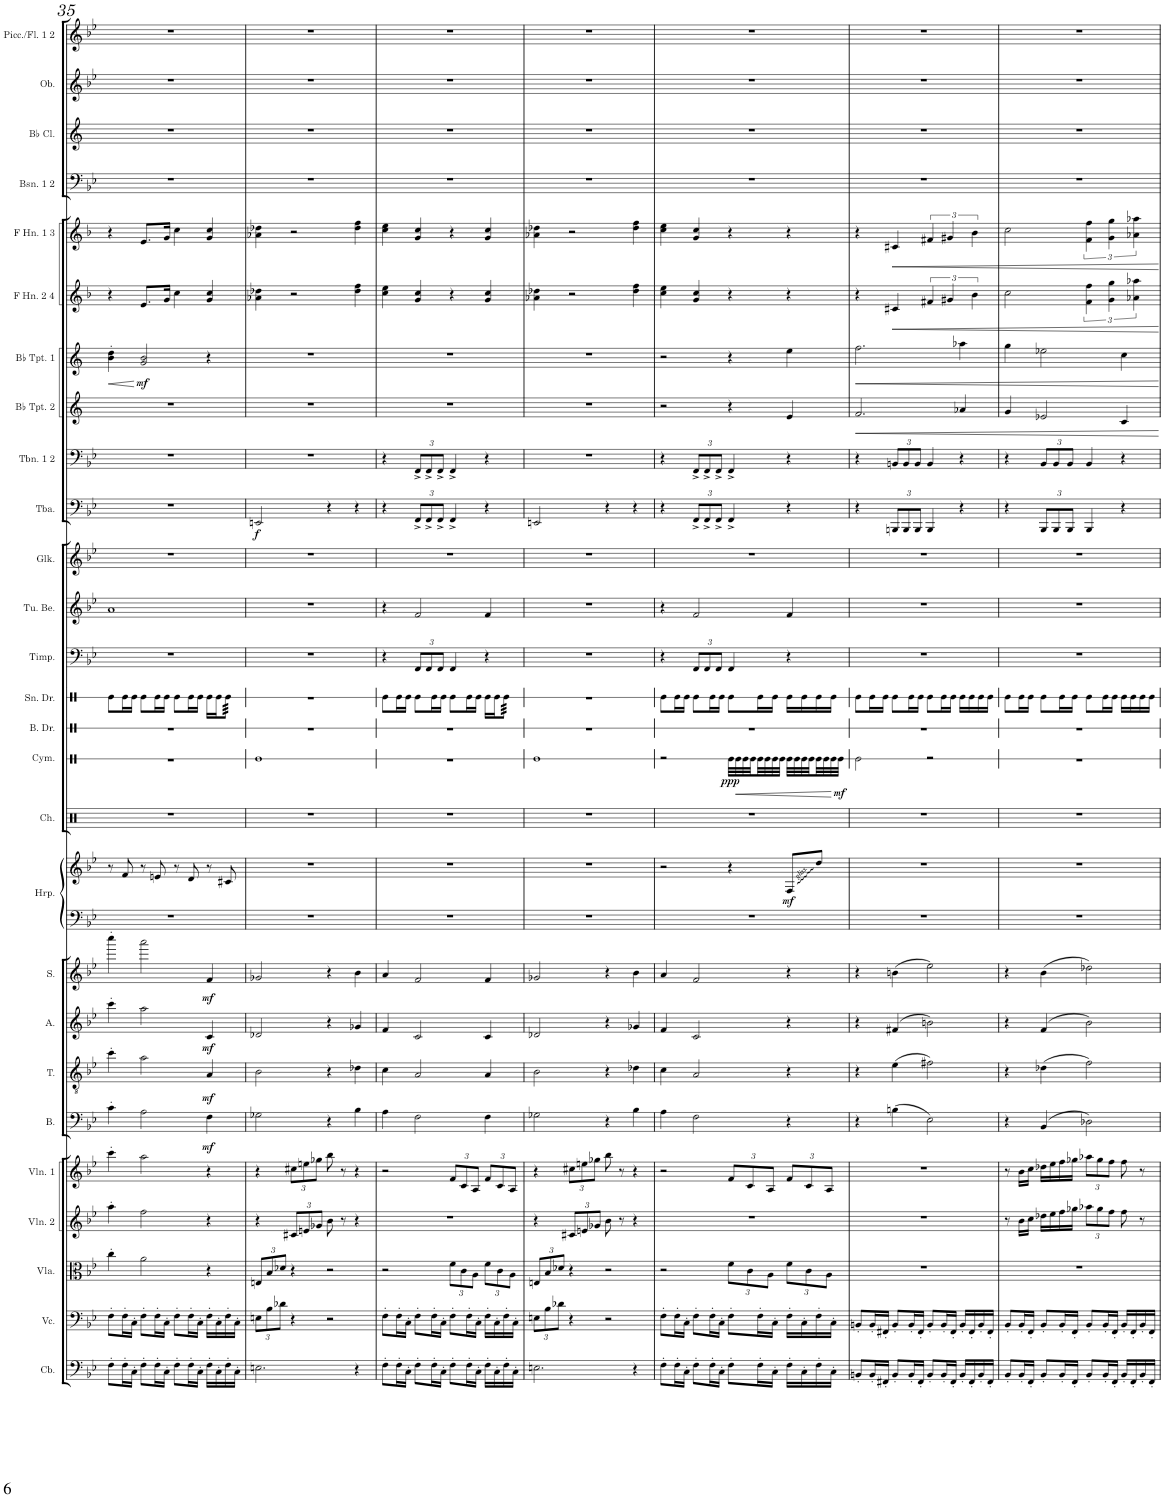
**kern	**kern	**kern	**kern	**kern	**kern	**dynam	**kern	**dynam	**kern	**dynam	**kern	**dynam	**kern	**kern	**dynam	**kern	**kern	**dynam	**kern	**kern	**kern	**kern	**kern	**kern	**dynam	**kern	**kern	**kern	**dynam	**kern	**kern	**kern	**kern	**kern	**kern
*part27	*part26	*part25	*part24	*part23	*part22	*part22	*part21	*part21	*part20	*part20	*part19	*part19	*part18	*part18	*part18	*part17	*part16	*part16	*part15	*part14	*part13	*part12	*part11	*part10	*part10	*part9	*part8	*part7	*part7	*part6	*part5	*part4	*part3	*part2	*part1
*staff28	*staff27	*staff26	*staff25	*staff24	*staff23	*staff23	*staff22	*staff22	*staff21	*staff21	*staff20	*staff20	*staff19	*staff18	*staff18/19	*staff17	*staff16	*staff16	*staff15	*staff14	*staff13	*staff12	*staff11	*staff10	*staff10	*staff9	*staff8	*staff7	*staff7	*staff6	*staff5	*staff4	*staff3	*staff2	*staff1
*I"Contrabass	*I"Violoncello	*I"Viola	*I"Violin 2	*I"Violin 1	*I"Bass	*	*I"Tenor	*	*I"Alto	*	*I"Soprano	*	*I"Harp	*	*	*I"Wind Chimes	*I"Cymbal	*	*I"Bass Drum	*I"Snare Drum	*I"Timpani	*I"Tubular Bells	*I"Glockenspiel	*I"Tuba	*	*I"Trombone 1 &amp; 2	*I"Bb Trumpet 2	*I"Bb Trumpet 1	*	*I"F Horn 2 &amp; 4	*I"F Horn 1 &amp; 3	*I"Bassoon 1 &amp; 2	*I"Bb Clarinet	*I"Oboe	*I"Piccolo/Flute 1 &amp; 2
*I'Cb.	*I'Vc.	*I'Vla.	*I'Vln. 2	*I'Vln. 1	*I'B.	*	*I'T.	*	*I'A.	*	*I'S.	*	*I'Hrp.	*	*	*I'Ch.	*I'Cym.	*	*I'B. Dr.	*I'Sn. Dr.	*I'Timp.	*I'Tu. Be.	*I'Glk.	*I'Tba.	*	*I'Tbn. 1 2	*I'Bb Tpt. 2	*I'Bb Tpt. 1	*	*I'F Hn. 2 4	*I'F Hn. 1 3	*I'Bsn. 1 2	*I'Bb Cl.	*I'Ob.	*I'Picc./Fl. 1 2
!!LO:PB:g=z
*clefF4	*clefF4	*clefC3	*clefG2	*clefG2	*clefF4	*	*clefGv2	*	*clefG2	*	*clefG2	*	*clefF4	*clefG2	*	*clefX	*clefX	*	*clefX	*clefX	*clefF4	*clefG2	*clefG2	*clefF4	*	*clefF4	*clefG2	*clefG2	*	*clefG2	*clefG2	*clefF4	*clefG2	*clefG2	*clefG2
*Trd7c12	*	*	*	*	*	*	*	*	*	*	*	*	*	*	*	*	*	*	*	*	*	*	*Trd-14c-24	*	*	*	*Trd1c2	*Trd1c2	*	*Trd4c7	*Trd4c7	*	*Trd1c2	*	*
*k[b-e-]	*k[b-e-]	*k[b-e-]	*k[b-e-]	*k[b-e-]	*k[b-e-]	*	*k[b-e-]	*	*k[b-e-]	*	*k[b-e-]	*	*k[b-e-]	*k[b-e-]	*	*k[]	*k[]	*	*k[]	*k[]	*k[b-e-]	*k[b-e-]	*k[b-e-]	*k[b-e-]	*	*k[b-e-]	*k[]	*k[]	*	*k[b-]	*k[b-]	*k[b-e-]	*k[]	*k[b-e-]	*k[b-e-]
*M4/4	*M4/4	*M4/4	*M4/4	*M4/4	*M4/4	*	*M4/4	*	*M4/4	*	*M4/4	*	*M4/4	*M4/4	*	*M4/4	*M4/4	*	*M4/4	*M4/4	*M4/4	*M4/4	*M4/4	*M4/4	*	*M4/4	*M4/4	*M4/4	*	*M4/4	*M4/4	*M4/4	*M4/4	*M4/4	*M4/4
*met(c)	*met(c)	*met(c)	*met(c)	*met(c)	*met(c)	*	*met(c)	*	*met(c)	*	*met(c)	*	*met(c)	*met(c)	*	*met(c)	*met(c)	*	*met(c)	*met(c)	*met(c)	*met(c)	*met(c)	*met(c)	*	*met(c)	*met(c)	*met(c)	*	*met(c)	*met(c)	*met(c)	*met(c)	*met(c)	*met(c)
=35	=35	=35	=35	=35	=35	=35	=35	=35	=35	=35	=35	=35	=35	=35	=35	=35	=35	=35	=35	=35	=35	=35	=35	=35	=35	=35	=35	=35	=35	=35	=35	=35	=35	=35	=35
!	!	!	!	!	!	!	!	!	!	!	!	!	!	!	!	!	!	!	!	!	!	!	!	!	!	!	!	!	!LO:HP:b	!	!	!	!	!	!
8F'\L	8F'\L	4cc'\	4aa'\	4ccc'\	4c'\	.	4cc'\	.	4ccc'\	.	4cccc'\	.	1r	8r	.	1r	1r	.	1r	8Re\L	1r	1a	1r	1r	.	1r	1r	4b\' 4dd\'	<	4r	4r	1r	1r	1r	1r
16F'\L	16F'\L	.	.	.	.	.	.	.	.	.	.	.	.	8f/	.	.	.	.	.	16Re\L	.	.	.	.	.	.	.	.	.	.	.	.	.	.	.
16C'\JJ	16C'\JJ	.	.	.	.	.	.	.	.	.	.	.	.	.	.	.	.	.	.	16Re\JJ	.	.	.	.	.	.	.	.	.	.	.	.	.	.	.
!	!	!	!	!	!	!	!	!	!	!	!	!	!	!	!	!	!	!	!	!	!	!	!	!	!	!	!	!	!LO:DY:n=1:b	!	!	!	!	!	!
8F'\L	8F'\L	2a\	2ff\	2aa\	2A\	.	2a\	.	2aa\	.	2aaa\	.	.	8r	.	.	.	.	.	8Re\L	.	.	.	.	.	.	.	2g/ 2b/	[ mf	8.e/L	8.e/L	.	.	.	.
16F'\L	16F'\L	.	.	.	.	.	.	.	.	.	.	.	.	8en/	.	.	.	.	.	16Re\L	.	.	.	.	.	.	.	.	.	.	.	.	.	.	.
16C'\JJ	16C'\JJ	.	.	.	.	.	.	.	.	.	.	.	.	.	.	.	.	.	.	16Re\JJ	.	.	.	.	.	.	.	.	.	16g/Jk	16g/Jk	.	.	.	.
8F'\L	8F'\L	.	.	.	.	.	.	.	.	.	.	.	.	8r	.	.	.	.	.	8Re\L	.	.	.	.	.	.	.	.	.	4cc\	4cc\	.	.	.	.
16F'\L	16F'\L	.	.	.	.	.	.	.	.	.	.	.	.	8d/	.	.	.	.	.	16Re\L	.	.	.	.	.	.	.	.	.	.	.	.	.	.	.
16C'\JJ	16C'\JJ	.	.	.	.	.	.	.	.	.	.	.	.	.	.	.	.	.	.	16Re\JJ	.	.	.	.	.	.	.	.	.	.	.	.	.	.	.
!	!	!	!	!	!	!LO:DY:b	!	!LO:DY:b	!	!LO:DY:b	!	!LO:DY:b	!	!	!	!	!	!	!	!	!	!	!	!	!	!	!	!	!	!	!	!	!	!	!
16F'\LL	16F'\LL	4r	4r	4r	4F\	mf	4A/	mf	4c/	mf	4f/	mf	.	8r	.	.	.	.	.	16Re\LL	.	.	.	.	.	.	.	4r	.	4g/ 4cc/	4g/ 4cc/	.	.	.	.
16C'\	16C'\	.	.	.	.	.	.	.	.	.	.	.	.	.	.	.	.	.	.	16Re\J	.	.	.	.	.	.	.	.	.	.	.	.	.	.	.
*	*	*	*	*	*	*	*	*	*	*	*	*	*	*	*	*	*	*	*	*tremolo	*	*	*	*	*	*	*	*	*	*	*	*	*	*	*
16F'\	16F'\	.	.	.	.	.	.	.	.	.	.	.	.	8c#X/	.	.	.	.	.	64Re\	.	.	.	.	.	.	.	.	.	.	.	.	.	.	.
.	.	.	.	.	.	.	.	.	.	.	.	.	.	.	.	.	.	.	.	64Re\	.	.	.	.	.	.	.	.	.	.	.	.	.	.	.
.	.	.	.	.	.	.	.	.	.	.	.	.	.	.	.	.	.	.	.	64Re\	.	.	.	.	.	.	.	.	.	.	.	.	.	.	.
.	.	.	.	.	.	.	.	.	.	.	.	.	.	.	.	.	.	.	.	64Re\	.	.	.	.	.	.	.	.	.	.	.	.	.	.	.
16C'\JJ	16C'\JJ	.	.	.	.	.	.	.	.	.	.	.	.	.	.	.	.	.	.	64Re\	.	.	.	.	.	.	.	.	.	.	.	.	.	.	.
.	.	.	.	.	.	.	.	.	.	.	.	.	.	.	.	.	.	.	.	64Re\	.	.	.	.	.	.	.	.	.	.	.	.	.	.	.
.	.	.	.	.	.	.	.	.	.	.	.	.	.	.	.	.	.	.	.	64Re\	.	.	.	.	.	.	.	.	.	.	.	.	.	.	.
.	.	.	.	.	.	.	.	.	.	.	.	.	.	.	.	.	.	.	.	64Re\JJJJ	.	.	.	.	.	.	.	.	.	.	.	.	.	.	.
*	*	*	*	*	*	*	*	*	*	*	*	*	*	*	*	*	*	*	*	*Xtremolo	*	*	*	*	*	*	*	*	*	*	*	*	*	*	*
=36	=36	=36	=36	=36	=36	=36	=36	=36	=36	=36	=36	=36	=36	=36	=36	=36	=36	=36	=36	=36	=36	=36	=36	=36	=36	=36	=36	=36	=36	=36	=36	=36	=36	=36	=36
*	*Xbrackettup	*Xbrackettup	*	*	*	*	*	*	*	*	*	*	*	*	*	*	*	*	*	*	*	*	*	*	*	*	*	*	*	*	*	*	*	*	*
!	!	!	!	!	!	!	!	!	!	!	!	!	!	!	!	!	!	!	!	!	!	!	!	!	!LO:DY:b	!	!	!	!	!	!	!	!	!	!
2.En\	12En\L	12En/L	4r	4r	2G-X\	.	2B-\	.	2d-X/	.	2g-X/	.	1r	1r	.	1r	1Re	.	1r	1r	1r	1r	1r	2EEn/	f	1r	1r	1r	.	4a-X\ 4dd-X\	4a-X\ 4dd-X\	1r	1r	1r	1r
.	12B-\	12B-/	.	.	.	.	.	.	.	.	.	.	.	.	.	.	.	.	.	.	.	.	.	.	.	.	.	.	.	.	.	.	.	.	.
.	12d-X\J	12d-X/J	.	.	.	.	.	.	.	.	.	.	.	.	.	.	.	.	.	.	.	.	.	.	.	.	.	.	.	.	.	.	.	.	.
*	*	*	*Xbrackettup	*Xbrackettup	*	*	*	*	*	*	*	*	*	*	*	*	*	*	*	*	*	*	*	*	*	*	*	*	*	*	*	*	*	*	*
.	4r	4r	12c#X/L	12cc#X\L	.	.	.	.	.	.	.	.	.	.	.	.	.	.	.	.	.	.	.	.	.	.	.	.	.	2r	2r	.	.	.	.
.	.	.	12en/	12een\	.	.	.	.	.	.	.	.	.	.	.	.	.	.	.	.	.	.	.	.	.	.	.	.	.	.	.	.	.	.	.
.	.	.	12g-X/J	12gg-X\J	.	.	.	.	.	.	.	.	.	.	.	.	.	.	.	.	.	.	.	.	.	.	.	.	.	.	.	.	.	.	.
.	2r	2r	8b-\	8bb-\	4r	.	4r	.	4r	.	4r	.	.	.	.	.	.	.	.	.	.	.	.	4r	.	.	.	.	.	.	.	.	.	.	.
.	.	.	8r	8r	.	.	.	.	.	.	.	.	.	.	.	.	.	.	.	.	.	.	.	.	.	.	.	.	.	.	.	.	.	.	.
4r	.	.	4r	4r	4B-\	.	4d-X\	.	4g-X/	.	4b-\	.	.	.	.	.	.	.	.	.	.	.	.	4r	.	.	.	.	.	4dd-\ 4ff\	4dd-\ 4ff\	.	.	.	.
=37	=37	=37	=37	=37	=37	=37	=37	=37	=37	=37	=37	=37	=37	=37	=37	=37	=37	=37	=37	=37	=37	=37	=37	=37	=37	=37	=37	=37	=37	=37	=37	=37	=37	=37	=37
8F'\L	8F'\L	2r	1r	2r	4A\	.	4c\	.	4f/	.	4a/	.	1r	1r	.	1r	1r	.	1r	8Re\L	4r	4r	1r	4r	.	4r	1r	1r	.	4cc\ 4ee\	4cc\ 4ee\	1r	1r	1r	1r
16F'\L	16F'\L	.	.	.	.	.	.	.	.	.	.	.	.	.	.	.	.	.	.	16Re\L	.	.	.	.	.	.	.	.	.	.	.	.	.	.	.
16C'\JJ	16C'\JJ	.	.	.	.	.	.	.	.	.	.	.	.	.	.	.	.	.	.	16Re\JJ	.	.	.	.	.	.	.	.	.	.	.	.	.	.	.
*	*	*	*	*	*	*	*	*	*	*	*	*	*	*	*	*	*	*	*	*	*Xbrackettup	*	*	*Xbrackettup	*	*Xbrackettup	*	*	*	*	*	*	*	*	*
8F'\L	8F'\L	.	.	.	2F\	.	2A/	.	2c/	.	2f/	.	.	.	.	.	.	.	.	8Re\L	12FF/L	2f/	.	12FF^/L	.	12FF^/L	.	.	.	4g/ 4cc/	4g/ 4cc/	.	.	.	.
.	.	.	.	.	.	.	.	.	.	.	.	.	.	.	.	.	.	.	.	.	12FF/	.	.	12FF^/	.	12FF^/	.	.	.	.	.	.	.	.	.
16F'\L	16F'\L	.	.	.	.	.	.	.	.	.	.	.	.	.	.	.	.	.	.	16Re\L	.	.	.	.	.	.	.	.	.	.	.	.	.	.	.
.	.	.	.	.	.	.	.	.	.	.	.	.	.	.	.	.	.	.	.	.	12FF/J	.	.	12FF^/J	.	12FF^/J	.	.	.	.	.	.	.	.	.
16C'\JJ	16C'\JJ	.	.	.	.	.	.	.	.	.	.	.	.	.	.	.	.	.	.	16Re\JJ	.	.	.	.	.	.	.	.	.	.	.	.	.	.	.
8F'\L	8F'\L	12f\L	.	12f/L	.	.	.	.	.	.	.	.	.	.	.	.	.	.	.	8Re\L	4FF/	.	.	4FF^/	.	4FF^/	.	.	.	4r	4r	.	.	.	.
.	.	12c\	.	12c/	.	.	.	.	.	.	.	.	.	.	.	.	.	.	.	.	.	.	.	.	.	.	.	.	.	.	.	.	.	.	.
16F'\L	16F'\L	.	.	.	.	.	.	.	.	.	.	.	.	.	.	.	.	.	.	16Re\L	.	.	.	.	.	.	.	.	.	.	.	.	.	.	.
.	.	12A\J	.	12A/J	.	.	.	.	.	.	.	.	.	.	.	.	.	.	.	.	.	.	.	.	.	.	.	.	.	.	.	.	.	.	.
16C'\JJ	16C'\JJ	.	.	.	.	.	.	.	.	.	.	.	.	.	.	.	.	.	.	16Re\JJ	.	.	.	.	.	.	.	.	.	.	.	.	.	.	.
16F'\LL	16F'\LL	12f\L	.	12f/L	4F\	.	4A/	.	4c/	.	4f/	.	.	.	.	.	.	.	.	16Re\LL	4r	4f/	.	4r	.	4r	.	.	.	4g/ 4cc/	4g/ 4cc/	.	.	.	.
16C'\	16C'\	.	.	.	.	.	.	.	.	.	.	.	.	.	.	.	.	.	.	16Re\J	.	.	.	.	.	.	.	.	.	.	.	.	.	.	.
.	.	12c\	.	12c/	.	.	.	.	.	.	.	.	.	.	.	.	.	.	.	.	.	.	.	.	.	.	.	.	.	.	.	.	.	.	.
*	*	*	*	*	*	*	*	*	*	*	*	*	*	*	*	*	*	*	*	*tremolo	*	*	*	*	*	*	*	*	*	*	*	*	*	*	*
16F'\	16F'\	.	.	.	.	.	.	.	.	.	.	.	.	.	.	.	.	.	.	64Re\	.	.	.	.	.	.	.	.	.	.	.	.	.	.	.
.	.	.	.	.	.	.	.	.	.	.	.	.	.	.	.	.	.	.	.	64Re\	.	.	.	.	.	.	.	.	.	.	.	.	.	.	.
.	.	.	.	.	.	.	.	.	.	.	.	.	.	.	.	.	.	.	.	64Re\	.	.	.	.	.	.	.	.	.	.	.	.	.	.	.
.	.	12A\J	.	12A/J	.	.	.	.	.	.	.	.	.	.	.	.	.	.	.	.	.	.	.	.	.	.	.	.	.	.	.	.	.	.	.
.	.	.	.	.	.	.	.	.	.	.	.	.	.	.	.	.	.	.	.	64Re\	.	.	.	.	.	.	.	.	.	.	.	.	.	.	.
16C'\JJ	16C'\JJ	.	.	.	.	.	.	.	.	.	.	.	.	.	.	.	.	.	.	64Re\	.	.	.	.	.	.	.	.	.	.	.	.	.	.	.
.	.	.	.	.	.	.	.	.	.	.	.	.	.	.	.	.	.	.	.	64Re\	.	.	.	.	.	.	.	.	.	.	.	.	.	.	.
.	.	.	.	.	.	.	.	.	.	.	.	.	.	.	.	.	.	.	.	64Re\	.	.	.	.	.	.	.	.	.	.	.	.	.	.	.
.	.	.	.	.	.	.	.	.	.	.	.	.	.	.	.	.	.	.	.	64Re\JJJJ	.	.	.	.	.	.	.	.	.	.	.	.	.	.	.
*	*	*	*	*	*	*	*	*	*	*	*	*	*	*	*	*	*	*	*	*Xtremolo	*	*	*	*	*	*	*	*	*	*	*	*	*	*	*
=38	=38	=38	=38	=38	=38	=38	=38	=38	=38	=38	=38	=38	=38	=38	=38	=38	=38	=38	=38	=38	=38	=38	=38	=38	=38	=38	=38	=38	=38	=38	=38	=38	=38	=38	=38
2.En\	12En\L	12En/L	4r	4r	2G-X\	.	2B-\	.	2d-X/	.	2g-X/	.	1r	1r	.	1r	1Re	.	1r	1r	1r	1r	1r	2EEn/	.	1r	1r	1r	.	4a-X\ 4dd-X\	4a-X\ 4dd-X\	1r	1r	1r	1r
.	12B-\	12B-/	.	.	.	.	.	.	.	.	.	.	.	.	.	.	.	.	.	.	.	.	.	.	.	.	.	.	.	.	.	.	.	.	.
.	12d-X\J	12d-X/J	.	.	.	.	.	.	.	.	.	.	.	.	.	.	.	.	.	.	.	.	.	.	.	.	.	.	.	.	.	.	.	.	.
.	4r	4r	12c#X/L	12cc#X\L	.	.	.	.	.	.	.	.	.	.	.	.	.	.	.	.	.	.	.	.	.	.	.	.	.	2r	2r	.	.	.	.
.	.	.	12en/	12een\	.	.	.	.	.	.	.	.	.	.	.	.	.	.	.	.	.	.	.	.	.	.	.	.	.	.	.	.	.	.	.
.	.	.	12g-X/J	12gg-X\J	.	.	.	.	.	.	.	.	.	.	.	.	.	.	.	.	.	.	.	.	.	.	.	.	.	.	.	.	.	.	.
.	2r	2r	8b-\	8bb-\	4r	.	4r	.	4r	.	4r	.	.	.	.	.	.	.	.	.	.	.	.	4r	.	.	.	.	.	.	.	.	.	.	.
.	.	.	8r	8r	.	.	.	.	.	.	.	.	.	.	.	.	.	.	.	.	.	.	.	.	.	.	.	.	.	.	.	.	.	.	.
4r	.	.	4r	4r	4B-\	.	4d-X\	.	4g-X/	.	4b-\	.	.	.	.	.	.	.	.	.	.	.	.	4r	.	.	.	.	.	4dd-\ 4ff\	4dd-\ 4ff\	.	.	.	.
=39	=39	=39	=39	=39	=39	=39	=39	=39	=39	=39	=39	=39	=39	=39	=39	=39	=39	=39	=39	=39	=39	=39	=39	=39	=39	=39	=39	=39	=39	=39	=39	=39	=39	=39	=39
8F'\L	8F'\L	2r	1r	2r	4A\	.	4c\	.	4f/	.	4a/	.	1r	2r	.	1r	2r	.	1r	8Re\L	4r	4r	1r	4r	.	4r	2r	2r	.	4cc\ 4ee\	4cc\ 4ee\	1r	1r	1r	1r
16F'\L	16F'\L	.	.	.	.	.	.	.	.	.	.	.	.	.	.	.	.	.	.	16Re\L	.	.	.	.	.	.	.	.	.	.	.	.	.	.	.
16C'\JJ	16C'\JJ	.	.	.	.	.	.	.	.	.	.	.	.	.	.	.	.	.	.	16Re\JJ	.	.	.	.	.	.	.	.	.	.	.	.	.	.	.
8F'\L	8F'\L	.	.	.	2F\	.	2A/	.	2c/	.	2f/	.	.	.	.	.	.	.	.	8Re\L	12FF/L	2f/	.	12FF^/L	.	12FF^/L	.	.	.	4g/ 4cc/	4g/ 4cc/	.	.	.	.
.	.	.	.	.	.	.	.	.	.	.	.	.	.	.	.	.	.	.	.	.	12FF/	.	.	12FF^/	.	12FF^/	.	.	.	.	.	.	.	.	.
16F'\L	16F'\L	.	.	.	.	.	.	.	.	.	.	.	.	.	.	.	.	.	.	16Re\L	.	.	.	.	.	.	.	.	.	.	.	.	.	.	.
.	.	.	.	.	.	.	.	.	.	.	.	.	.	.	.	.	.	.	.	.	12FF/J	.	.	12FF^/J	.	12FF^/J	.	.	.	.	.	.	.	.	.
16C'\JJ	16C'\JJ	.	.	.	.	.	.	.	.	.	.	.	.	.	.	.	.	.	.	16Re\JJ	.	.	.	.	.	.	.	.	.	.	.	.	.	.	.
!	!	!	!	!	!	!	!	!	!	!	!	!	!	!	!	!	!	!LO:DY:b	!	!	!	!	!	!	!	!	!	!	!	!	!	!	!	!	!
8F'\L	8F'\L	12f\L	.	12f/L	.	.	.	.	.	.	.	.	.	4r	.	.	32Re\LLL	ppp	.	8Re\L	4FF/	.	.	4FF^/	.	4FF^/	4r	4r	.	4r	4r	.	.	.	.
!	!	!	!	!	!	!	!	!	!	!	!	!	!	!	!	!	!	!LO:HP:b	!	!	!	!	!	!	!	!	!	!	!	!	!	!	!	!	!
.	.	.	.	.	.	.	.	.	.	.	.	.	.	.	.	.	32Re\	<	.	.	.	.	.	.	.	.	.	.	.	.	.	.	.	.	.
.	.	.	.	.	.	.	.	.	.	.	.	.	.	.	.	.	32Re\	.	.	.	.	.	.	.	.	.	.	.	.	.	.	.	.	.	.
.	.	12c\	.	12c/	.	.	.	.	.	.	.	.	.	.	.	.	.	.	.	.	.	.	.	.	.	.	.	.	.	.	.	.	.	.	.
.	.	.	.	.	.	.	.	.	.	.	.	.	.	.	.	.	32Re\	.	.	.	.	.	.	.	.	.	.	.	.	.	.	.	.	.	.
16F'\L	16F'\L	.	.	.	.	.	.	.	.	.	.	.	.	.	.	.	32Re\	.	.	16Re\L	.	.	.	.	.	.	.	.	.	.	.	.	.	.	.
.	.	.	.	.	.	.	.	.	.	.	.	.	.	.	.	.	32Re\	.	.	.	.	.	.	.	.	.	.	.	.	.	.	.	.	.	.
.	.	12A\J	.	12A/J	.	.	.	.	.	.	.	.	.	.	.	.	.	.	.	.	.	.	.	.	.	.	.	.	.	.	.	.	.	.	.
16C'\JJ	16C'\JJ	.	.	.	.	.	.	.	.	.	.	.	.	.	.	.	32Re\	.	.	16Re\JJ	.	.	.	.	.	.	.	.	.	.	.	.	.	.	.
.	.	.	.	.	.	.	.	.	.	.	.	.	.	.	.	.	32Re\JJJ	.	.	.	.	.	.	.	.	.	.	.	.	.	.	.	.	.	.
!	!	!	!	!	!	!	!	!	!	!	!	!	!	!	!LO:DY:b	!	!	!	!	!	!	!	!	!	!	!	!	!	!	!	!	!	!	!	!
16F'\LL	16F'\LL	12f\L	.	12f/L	4r	.	4r	.	4r	.	4r	.	.	8F/L	mf	.	32Re\LLL	.	.	16Re\LL	4r	4f/	.	4r	.	4r	4e/	4ee\	.	4r	4r	.	.	.	.
.	.	.	.	.	.	.	.	.	.	.	.	.	.	.	.	.	32Re\	.	.	.	.	.	.	.	.	.	.	.	.	.	.	.	.	.	.
16C'\	16C'\	.	.	.	.	.	.	.	.	.	.	.	.	.	.	.	32Re\	.	.	16Re\	.	.	.	.	.	.	.	.	.	.	.	.	.	.	.
.	.	12c\	.	12c/	.	.	.	.	.	.	.	.	.	.	.	.	.	.	.	.	.	.	.	.	.	.	.	.	.	.	.	.	.	.	.
.	.	.	.	.	.	.	.	.	.	.	.	.	.	.	.	.	32Re\	.	.	.	.	.	.	.	.	.	.	.	.	.	.	.	.	.	.
16F'\	16F'\	.	.	.	.	.	.	.	.	.	.	.	.	8dd/J	.	.	32Re\	.	.	16Re\	.	.	.	.	.	.	.	.	.	.	.	.	.	.	.
.	.	.	.	.	.	.	.	.	.	.	.	.	.	.	.	.	32Re\	.	.	.	.	.	.	.	.	.	.	.	.	.	.	.	.	.	.
.	.	12A\J	.	12A/J	.	.	.	.	.	.	.	.	.	.	.	.	.	.	.	.	.	.	.	.	.	.	.	.	.	.	.	.	.	.	.
16C'\JJ	16C'\JJ	.	.	.	.	.	.	.	.	.	.	.	.	.	.	.	32Re\	.	.	16Re\JJ	.	.	.	.	.	.	.	.	.	.	.	.	.	.	.
!	!	!	!	!	!	!	!	!	!	!	!	!	!	!	!	!	!	!LO:DY:n=1:b	!	!	!	!	!	!	!	!	!	!	!	!	!	!	!	!	!
.	.	.	.	.	.	.	.	.	.	.	.	.	.	.	.	.	32Re\JJJ	[ mf	.	.	.	.	.	.	.	.	.	.	.	.	.	.	.	.	.
=40	=40	=40	=40	=40	=40	=40	=40	=40	=40	=40	=40	=40	=40	=40	=40	=40	=40	=40	=40	=40	=40	=40	=40	=40	=40	=40	=40	=40	=40	=40	=40	=40	=40	=40	=40
8BBn'/L	8BBn'/L	1r	1r	1r	4r	.	4r	.	4r	.	4r	.	1r	1r	.	1r	2Re\	.	1r	8Re\L	1r	1r	1r	4r	.	4r	2.f/	2.ff\	.	4r	4r	1r	1r	1r	1r
16BB'/L	16BB'/L	.	.	.	.	.	.	.	.	.	.	.	.	.	.	.	.	.	.	16Re\L	.	.	.	.	.	.	.	.	.	.	.	.	.	.	.
16FF#X'/JJ	16FF#X'/JJ	.	.	.	.	.	.	.	.	.	.	.	.	.	.	.	.	.	.	16Re\JJ	.	.	.	.	.	.	.	.	.	.	.	.	.	.	.
8BB'/L	8BB'/L	.	.	.	(4Bn\	.	(4e-\	.	(4f#X/	.	(4bn\	.	.	.	.	.	.	.	.	8Re\L	.	.	.	12BBBn/L	.	12BBn/L	.	.	.	4c#X/	4c#X/	.	.	.	.
.	.	.	.	.	.	.	.	.	.	.	.	.	.	.	.	.	.	.	.	.	.	.	.	12BBB/	.	12BB/	.	.	.	.	.	.	.	.	.
16BB'/L	16BB'/L	.	.	.	.	.	.	.	.	.	.	.	.	.	.	.	.	.	.	16Re\L	.	.	.	.	.	.	.	.	.	.	.	.	.	.	.
.	.	.	.	.	.	.	.	.	.	.	.	.	.	.	.	.	.	.	.	.	.	.	.	12BBB/J	.	12BB/J	.	.	.	.	.	.	.	.	.
16FF#'/JJ	16FF#'/JJ	.	.	.	.	.	.	.	.	.	.	.	.	.	.	.	.	.	.	16Re\JJ	.	.	.	.	.	.	.	.	.	.	.	.	.	.	.
8BB'/L	8BB'/L	.	.	.	2E-\)	.	2f#X\)	.	2bn\)	.	2ee-\)	.	.	.	.	.	2r	.	.	8Re\L	.	.	.	4BBB/	.	4BB/	.	.	.	6f#X/	6f#X/	.	.	.	.
16BB'/L	16BB'/L	.	.	.	.	.	.	.	.	.	.	.	.	.	.	.	.	.	.	16Re\L	.	.	.	.	.	.	.	.	.	.	.	.	.	.	.
.	.	.	.	.	.	.	.	.	.	.	.	.	.	.	.	.	.	.	.	.	.	.	.	.	.	.	.	.	.	6g#X/	6g#X/	.	.	.	.
16FF#'/JJ	16FF#'/JJ	.	.	.	.	.	.	.	.	.	.	.	.	.	.	.	.	.	.	16Re\JJ	.	.	.	.	.	.	.	.	.	.	.	.	.	.	.
16BB'/LL	16BB'/LL	.	.	.	.	.	.	.	.	.	.	.	.	.	.	.	.	.	.	16Re\LL	.	.	.	4r	.	4r	4a-X/	4aa-X\	.	.	.	.	.	.	.
16FF#'/	16FF#'/	.	.	.	.	.	.	.	.	.	.	.	.	.	.	.	.	.	.	16Re\	.	.	.	.	.	.	.	.	.	.	.	.	.	.	.
.	.	.	.	.	.	.	.	.	.	.	.	.	.	.	.	.	.	.	.	.	.	.	.	.	.	.	.	.	.	6b-\	6b-\	.	.	.	.
16BB'/	16BB'/	.	.	.	.	.	.	.	.	.	.	.	.	.	.	.	.	.	.	16Re\	.	.	.	.	.	.	.	.	.	.	.	.	.	.	.
16FF#'/JJ	16FF#'/JJ	.	.	.	.	.	.	.	.	.	.	.	.	.	.	.	.	.	.	16Re\JJ	.	.	.	.	.	.	.	.	.	.	.	.	.	.	.
=41	=41	=41	=41	=41	=41	=41	=41	=41	=41	=41	=41	=41	=41	=41	=41	=41	=41	=41	=41	=41	=41	=41	=41	=41	=41	=41	=41	=41	=41	=41	=41	=41	=41	=41	=41
8BB-'/L	8BB-'/L	1r	8r	8r	4r	.	4r	.	4r	.	4r	.	1r	1r	.	1r	1r	.	1r	8Re\L	1r	1r	1r	4r	.	4r	4g/	4gg\	.	2cc\	2cc\	1r	1r	1r	1r
16BB-'/L	16BB-'/L	.	16b-\LL	16b-\LL	.	.	.	.	.	.	.	.	.	.	.	.	.	.	.	16Re\L	.	.	.	.	.	.	.	.	.	.	.	.	.	.	.
16FF'/JJ	16FF'/JJ	.	16cc\JJ	16cc\JJ	.	.	.	.	.	.	.	.	.	.	.	.	.	.	.	16Re\JJ	.	.	.	.	.	.	.	.	.	.	.	.	.	.	.
8BB-'/L	8BB-'/L	.	16dd-X\LL	16dd-X\LL	(4BB-/	.	(4d-X\	.	(4f/	.	(4b-\	.	.	.	.	.	.	.	.	8Re\L	.	.	.	12BBB-/L	.	12BB-/L	2e-X/	2ee-X\	.	.	.	.	.	.	.
.	.	.	16ee-\	16ee-\	.	.	.	.	.	.	.	.	.	.	.	.	.	.	.	.	.	.	.	.	.	.	.	.	.	.	.	.	.	.	.
.	.	.	.	.	.	.	.	.	.	.	.	.	.	.	.	.	.	.	.	.	.	.	.	12BBB-/	.	12BB-/	.	.	.	.	.	.	.	.	.
16BB-'/L	16BB-'/L	.	16ff\	16ff\	.	.	.	.	.	.	.	.	.	.	.	.	.	.	.	16Re\L	.	.	.	.	.	.	.	.	.	.	.	.	.	.	.
.	.	.	.	.	.	.	.	.	.	.	.	.	.	.	.	.	.	.	.	.	.	.	.	12BBB-/J	.	12BB-/J	.	.	.	.	.	.	.	.	.
16FF'/JJ	16FF'/JJ	.	16gg-X\JJ	16gg-X\JJ	.	.	.	.	.	.	.	.	.	.	.	.	.	.	.	16Re\JJ	.	.	.	.	.	.	.	.	.	.	.	.	.	.	.
8BB-'/L	8BB-'/L	.	12aa-X\L	12aa-X\L	2D-X\)	.	2f\)	.	2b-\)	.	2dd-X\)	.	.	.	.	.	.	.	.	8Re\L	.	.	.	4BBB-/	.	4BB-/	.	.	.	6f\ 6ff\	6f\ 6ff\	.	.	.	.
.	.	.	12gg-\	12gg-\	.	.	.	.	.	.	.	.	.	.	.	.	.	.	.	.	.	.	.	.	.	.	.	.	.	.	.	.	.	.	.
16BB-'/L	16BB-'/L	.	.	.	.	.	.	.	.	.	.	.	.	.	.	.	.	.	.	16Re\L	.	.	.	.	.	.	.	.	.	.	.	.	.	.	.
.	.	.	12ff\J	12ff\J	.	.	.	.	.	.	.	.	.	.	.	.	.	.	.	.	.	.	.	.	.	.	.	.	.	6g\ 6gg\	6g\ 6gg\	.	.	.	.
16FF'/JJ	16FF'/JJ	.	.	.	.	.	.	.	.	.	.	.	.	.	.	.	.	.	.	16Re\JJ	.	.	.	.	.	.	.	.	.	.	.	.	.	.	.
16BB-'/LL	16BB-'/LL	.	8ff\	8ff\	.	.	.	.	.	.	.	.	.	.	.	.	.	.	.	16Re\LL	.	.	.	4r	.	4r	4c/	4cc\	.	.	.	.	.	.	.
16FF'/	16FF'/	.	.	.	.	.	.	.	.	.	.	.	.	.	.	.	.	.	.	16Re\	.	.	.	.	.	.	.	.	.	.	.	.	.	.	.
.	.	.	.	.	.	.	.	.	.	.	.	.	.	.	.	.	.	.	.	.	.	.	.	.	.	.	.	.	.	6a-X\ 6aa-X\	6a-X\ 6aa-X\	.	.	.	.
16BB-'/	16BB-'/	.	8r	8r	.	.	.	.	.	.	.	.	.	.	.	.	.	.	.	16Re\	.	.	.	.	.	.	.	.	.	.	.	.	.	.	.
16FF'/JJ	16FF'/JJ	.	.	.	.	.	.	.	.	.	.	.	.	.	.	.	.	.	.	16Re\JJ	.	.	.	.	.	.	.	.	.	.	.	.	.	.	.
=	=	=	=	=	=	=	=	=	=	=	=	=	=	=	=	=	=	=	=	=	=	=	=	=	=	=	=	=	=	=	=	=	=	=	=
*-	*-	*-	*-	*-	*-	*-	*-	*-	*-	*-	*-	*-	*-	*-	*-	*-	*-	*-	*-	*-	*-	*-	*-	*-	*-	*-	*-	*-	*-	*-	*-	*-	*-	*-	*-
